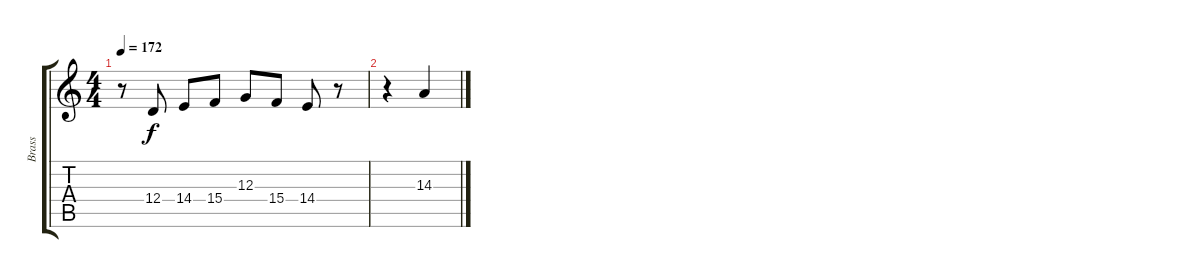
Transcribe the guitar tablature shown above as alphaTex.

\track ("Brass" "Brass") {instrument trombone}
\staff {score tabs}
\tuning (E4 B3 G3 D3 A2 E2) {hide}
\ts (4 4)
\tempo 172
\clef g2
\ks c
r.8{dy f} 12.4.8 14.4.8 15.4.8 12.3.8 15.4.8 14.4.8 r.8 |
r.4 14.3.4
